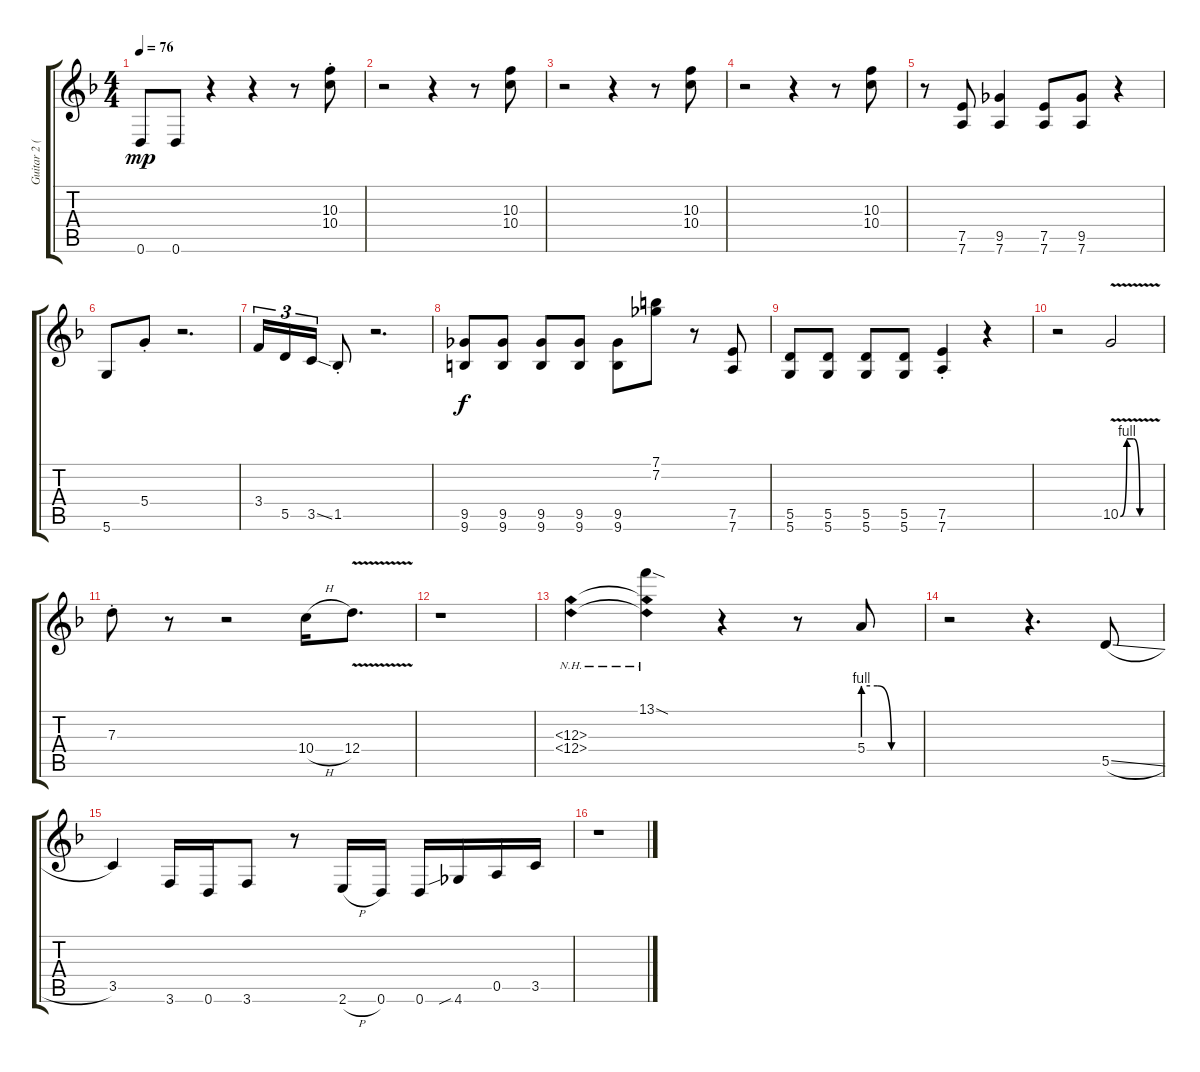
\track ("Guitar 2 (dist.)" "Guitar 2 (") {instrument distortionguitar}
\staff {score tabs}
\tuning (E4 B3 G3 D3 A2 D2) {hide}
\ts (4 4)
\tempo 76
\clef g2
\ks f
0.6.8{dy mp} 0.6.8 r.4 r.4 r.8 (10.3{st} 10.4{st}).8 |
r.2 r.4 r.8 (10.3 10.4).8 |
r.2 r.4 r.8 (10.3 10.4).8 |
r.2 r.4 r.8 (10.3 10.4).8 |
r.8 (7.5 7.6).8 (9.5 7.6).4 (7.5 7.6).8 (9.5 7.6).8 r.4 |
5.6.8 5.4{st}.8 r.2{d} |
3.4.16{tu (3 2)} 5.5.16{tu (3 2)} 3.5{ss}.16{tu (3 2)} 1.5{st}.8 r.2{d} |
(9.5 9.6).8{dy f} (9.5 9.6).8 (9.5 9.6).8 (9.5 9.6).8 (9.5 9.6).8 (7.1 7.2).8 r.8 (7.5 7.6).8 |
(5.5 5.6).8 (5.5 5.6).8 (5.5 5.6).8 (5.5 5.6).8 (7.5 7.6{st}).4 r.4 |
r.2 10.5{be (custom 0 0 10 4 20 4 30 0 60 0) v}.2 |
7.3{st}.8 r.8 r.2 10.4{h}.16 12.4{v}.8{d} |
r.1 |
(12.3{nh} 12.4{nh}).4 (13.1{sod} 12.3{nh t} 12.4{nh t}).4 r.4 r.8 5.4{be (custom 0 4 15 4 30 0 60 0)}.8 |
r.2 r.4{d} 5.5{sl}.8 |
3.5.4 3.6.16 0.6.16 3.6.8 r.8 2.6{h}.16 0.6.16 0.6.16 4.6{sib}.16 0.5.16 3.5.16 |
r.1
